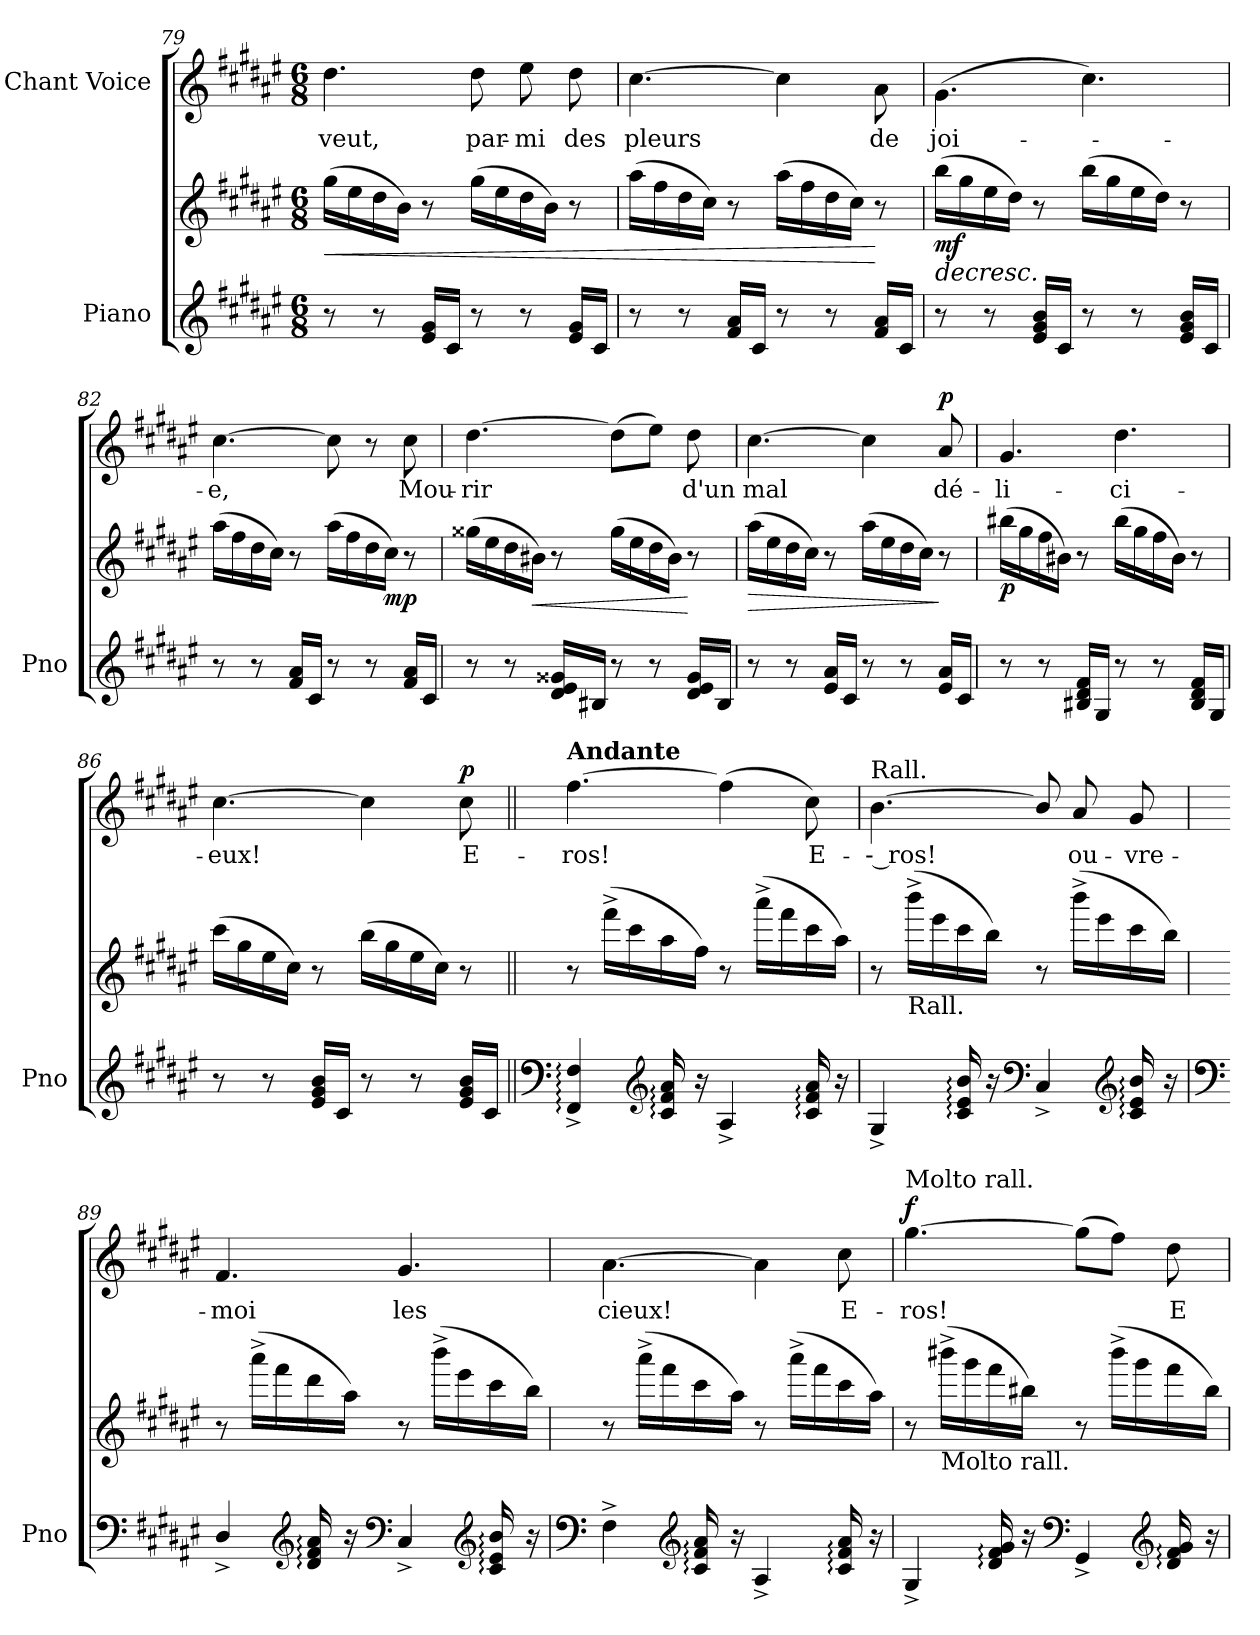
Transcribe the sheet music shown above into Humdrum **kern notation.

**kern	**kern	**dynam	**kern	**text	**dynam
*part2	*part2	*part2	*part1	*part1	*part1
*staff3	*staff2	*staff2/3	*staff1	*staff1	*staff1
*I"Piano	*	*	*I"Chant Voice	*	*
*I'Pno	*	*	*	*	*
!!LO:LB:g=z
*clefG2	*clefG2	*	*clefG2	*	*
*k[f#c#g#d#a#e#]	*k[f#c#g#d#a#e#]	*	*k[f#c#g#d#a#e#]	*	*
*M6/8	*M6/8	*	*M6/8	*	*
=79	=79	=79	=79	=79	=79
!	!	!LO:HP:b	!	!LO:LY:b	!
8r	(>16gg#\LL	<	4.dd#\	veut,	.
.	16ee#\	.	.	.	.
8r	16dd#\	.	.	.	.
.	16b\JJ)	.	.	.	.
16e#/ 16g#/LL	8r	.	.	.	.
16c#/JJ	.	.	.	.	.
!	!	!	!	!LO:LY:b	!
8r	(>16gg#\LL	.	8dd#\	par-	.
.	16ee#\	.	.	.	.
!	!	!	!	!LO:LY:b	!
8r	16dd#\	.	8ee#\	-mi	.
.	16b\JJ)	.	.	.	.
!	!	!	!	!LO:LY:b	!
16e#/ 16g#/LL	8r	.	8dd#\	des	.
16c#/JJ	.	.	.	.	.
=80	=80	=80	=80	=80	=80
!	!	!	!	!LO:LY:b	!
8r	(>16aa#\LL	.	[4.cc#\	pleurs	.
.	16ff#\	.	.	.	.
8r	16dd#\	.	.	.	.
.	16cc#\JJ)	.	.	.	.
16f#/ 16a#/LL	8r	.	.	.	.
16c#/JJ	.	.	.	.	.
8r	(>16aa#\LL	.	4cc#\]	.	.
.	16ff#\	.	.	.	.
8r	16dd#\	.	.	.	.
.	16cc#\JJ)	.	.	.	.
!	!	!	!	!LO:LY:b	!
16f#/ 16a#/LL	8r	[	8a#\	de	.
16c#/JJ	.	.	.	.	.
=81	=81	=81	=81	=81	=81
!	!	!LO:HP:b	!	!LO:LY:b	!
!	!	!LO:DY:n=1:b	!	!	!
8r	(>16bb\LL	> mf	(>4.g#\	joi-	.
.	16gg#\	.	.	.	.
8r	16ee#\	.	.	.	.
.	16dd#\JJ)	.	.	.	.
16e#/ 16g#/ 16b/LL	8r	.	.	.	.
16c#/JJ	.	.	.	.	.
8r	(>16bb\LL	.	4.cc#\)	.	.
.	16gg#\	.	.	.	.
8r	16ee#\	.	.	.	.
.	16dd#\JJ)	.	.	.	.
16e#/ 16g#/ 16b/LL	8r	.	.	.	.
16c#/JJ	.	.	.	.	.
=82	=82	=82	=82	=82	=82
!	!	!	!	!LO:LY:b	!
8r	(>16aa#\LL	.	[4.cc#\	-e,	.
.	16ff#\	.	.	.	.
8r	16dd#\	.	.	.	.
.	16cc#\JJ)	.	.	.	.
16f#/ 16a#/LL	8r	.	.	.	.
16c#/JJ	.	.	.	.	.
8r	(>16aa#\LL	.	8cc#\]	.	.
.	16ff#\	.	.	.	.
8r	16dd#\	.	8r	.	.
!	!	!LO:DY:b	!	!	!
.	16cc#\JJ)	mp	.	.	.
!	!	!	!	!LO:LY:b	!LO:DY:a
!	!	!	!	!	!LO:DY:n=1:a
16f#/ 16a#/LL	8r	]	8cc#\	Mou-	other-dynamics f
16c#/JJ	.	.	.	.	.
=83	=83	=83	=83	=83	=83
!	!	!LO:DY:b	!	!LO:LY:b	!
!	!	!LO:DY:n=1:b	!	!	!
8r	(>16gg##X\LL	other-dynamics f	[4.dd#\	-rir	.
.	16ee#\	.	.	.	.
8r	16dd#\	.	.	.	.
!	!	!LO:HP:b	!	!	!
.	16b#X\JJ)	<	.	.	.
16d#/ 16e#/ 16g##X/LL	8r	.	.	.	.
16B#X/JJ	.	.	.	.	.
8r	(>16gg##\LL	.	(>8dd#\L]	.	.
.	16ee#\	.	.	.	.
8r	16dd#\	.	8ee#\J)	.	.
.	16b#\JJ)	.	.	.	.
!	!	!	!	!LO:LY:b	!
16d#/ 16e#/ 16g##/LL	8r	[	8dd#\	d'un	.
16B#/JJ	.	.	.	.	.
!!LO:PB:g=z
=84	=84	=84	=84	=84	=84
!	!	!LO:HP:b	!	!LO:LY:b	!
8r	(>16aa#\LL	>	[4.cc#\	mal	.
.	16ee#\	.	.	.	.
8r	16dd#\	.	.	.	.
.	16cc#\JJ)	.	.	.	.
16e#/ 16a#/LL	8r	.	.	.	.
16c#/JJ	.	.	.	.	.
8r	(>16aa#\LL	.	4cc#\]	.	.
.	16ee#\	.	.	.	.
8r	16dd#\	.	.	.	.
.	16cc#\JJ)	.	.	.	.
!	!	!	!	!LO:LY:b	!LO:DY:a
16e#/ 16a#/LL	8r	]	8a#/	dé-	p
16c#/JJ	.	.	.	.	.
=85	=85	=85	=85	=85	=85
!	!	!LO:DY:b	!	!LO:LY:b	!
8r	(>16bb#X\LL	p	4.g#/	-li-	.
.	16gg#\	.	.	.	.
8r	16ff#\	.	.	.	.
.	16b#X\JJ)	.	.	.	.
16B#X/ 16d#/ 16f#/LL	8r	.	.	.	.
16G#/JJ	.	.	.	.	.
!	!	!	!	!LO:LY:b	!
8r	(>16bb#\LL	.	4.dd#\	-ci-	.
.	16gg#\	.	.	.	.
8r	16ff#\	.	.	.	.
.	16b#\JJ)	.	.	.	.
16B#/ 16d#/ 16f#/LL	8r	.	.	.	.
16G#/JJ	.	.	.	.	.
=86	=86	=86	=86	=86	=86
!	!	!	!	!LO:LY:b	!
8r	(>16ccc#\LL	.	[4.cc#\	-eux!	.
.	16gg#\	.	.	.	.
8r	16ee#\	.	.	.	.
.	16cc#\JJ)	.	.	.	.
16e#/ 16g#/ 16b/LL	8r	.	.	.	.
16c#/JJ	.	.	.	.	.
8r	(>16bb\LL	.	4cc#\]	.	.
.	16gg#\	.	.	.	.
8r	16ee#\	.	.	.	.
.	16cc#\JJ)	.	.	.	.
!	!	!	!	!LO:LY:b	!LO:DY:a
16e#/ 16g#/ 16b/LL	8r	.	8cc#\	E-	p
16c#/JJ	.	.	.	.	.
=87||	=87||	=87||	=87||	=87||	=87||
*clefF4	*	*	*	*	*
!	!	!	!LO:TX:a:B:t=Andante	!	!
!	!	!	!	!LO:LY:b	!
4FF#/:^ 4F#/:^	8r	.	[4.ff#\	-ros!	.
.	(>16fff#^\LL	.	.	.	.
.	16ccc#\	.	.	.	.
*clefG2	*	*	*	*	*
16c#/: 16f#/: 16a#/:	16aa#\	.	.	.	.
16r	16ff#\JJ)	.	.	.	.
4A#^/	8r	.	(>4ff#\]	.	.
.	(>16aaa#^\LL	.	.	.	.
.	16fff#\	.	.	.	.
!	!	!	!	!LO:LY:b	!
16c#/: 16f#/: 16a#/:	16ccc#\	.	8cc#\)	E-	.
16r	16aa#\JJ)	.	.	.	.
!!LO:LB:g=z
=88	=88	=88	=88	=88	=88
*	*	*	*MM56	*	*
!	!	!	!LO:TX:a:t=Rall.	!	!
!	!	!	!	!LO:LY:b	!
4G#^/	8r	.	[4.b\	-- ros!	.
!	!LO:TX:b:t=Rall.	!	!	!	!
.	(>16bbb^\LL	.	.	.	.
.	16eee#\	.	.	.	.
16c#/: 16e#/: 16b/:	16ccc#\	.	.	.	.
16r	16bb\JJ)	.	.	.	.
*clefF4	*	*	*	*	*
4C#^/	8r	.	8b/]	.	.
!	!	!	!	!LO:LY:b	!
.	(>16bbb^\LL	.	8a#/	ou-	.
.	16eee#\	.	.	.	.
*clefG2	*	*	*	*	*
!	!	!	!	!LO:LY:b	!
16c#/: 16e#/: 16b/:	16ccc#\	.	8g#/	-vre-	.
16r	16bb\JJ)	.	.	.	.
=89	=89	=89	=89	=89	=89
*clefF4	*	*	*	*	*
!	!	!	!	!LO:LY:b	!
4D#^/	8r	.	4.f#/	-moi	.
.	(>16aaa#^\LL	.	.	.	.
.	16fff#\	.	.	.	.
*clefG2	*	*	*	*	*
16d#/: 16f#/: 16a#/:	16ddd#\	.	.	.	.
16r	16aa#\JJ)	.	.	.	.
*clefF4	*	*	*	*	*
!	!	!	!	!LO:LY:b	!
4C#^/	8r	.	4.g#/	les	.
.	(>16bbb^\LL	.	.	.	.
.	16eee#\	.	.	.	.
*clefG2	*	*	*	*	*
16c#/: 16e#/: 16b/:	16ccc#\	.	.	.	.
16r	16bb\JJ)	.	.	.	.
=90	=90	=90	=90	=90	=90
*clefF4	*	*	*	*	*
!	!	!	!	!LO:LY:b	!
4F#^\	8r	.	[4.a#\	cieux!	.
.	(>16aaa#^\LL	.	.	.	.
.	16fff#\	.	.	.	.
*clefG2	*	*	*	*	*
16c#/: 16f#/: 16a#/:	16ccc#\	.	.	.	.
16r	16aa#\JJ)	.	.	.	.
4A#^/	8r	.	4a#\]	.	.
.	(>16aaa#^\LL	.	.	.	.
.	16fff#\	.	.	.	.
!	!	!	!	!LO:LY:b	!
16c#/: 16f#/: 16a#/:	16ccc#\	.	8cc#\	E-	.
16r	16aa#\JJ)	.	.	.	.
=91	=91	=91	=91	=91	=91
*	*	*	*MM48	*	*
!	!	!	!LO:TX:a:t=Molto rall.	!	!
!	!	!	!	!LO:LY:b	!LO:DY:a
4G#^/	8r	.	[4.gg#\	-ros!	f
!	!LO:TX:b:t=Molto rall.	!	!	!	!
.	(>16bbb#X^\LL	.	.	.	.
.	16ggg#\	.	.	.	.
16d#/: 16f#/: 16g#/:	16fff#\	.	.	.	.
16r	16bb#X\JJ)	.	.	.	.
*clefF4	*	*	*	*	*
4GG#^/	8r	.	(>8gg#\L]	.	.
.	(>16bbb#^\LL	.	8ff#\J)	.	.
.	16ggg#\	.	.	.	.
*clefG2	*	*	*	*	*
!	!	!	!	!LO:LY:b	!
16d#/: 16f#/: 16g#/:	16fff#\	.	8dd#\	E-	.
16r	16bb#\JJ)	.	.	.	.
=	=	=	=	=	=
*-	*-	*-	*-	*-	*-
